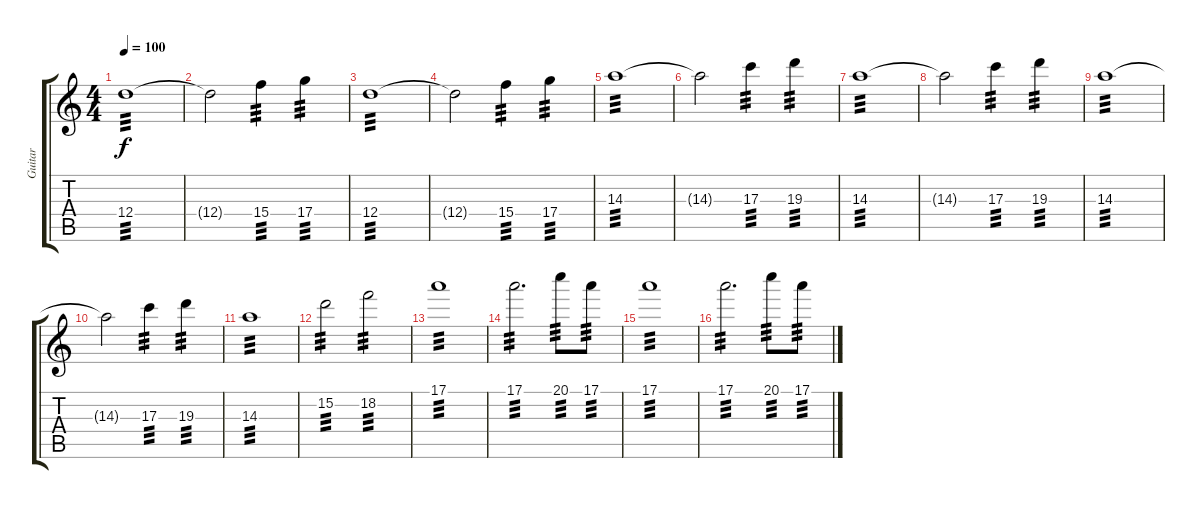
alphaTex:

\track ("Guitar " "Guitar ") {instrument electricguitarclean}
\staff {score tabs}
\tuning (E4 B3 G3 D3 A2 E2) {hide}
\ts (4 4)
\tempo 100
\clef g2
\ks c
12.4.1{tp 3 dy f} |
12.4{t}.2 15.4.4{tp 3} 17.4.4{tp 3} |
12.4.1{tp 3} |
12.4{t}.2 15.4.4{tp 3} 17.4.4{tp 3} |
14.3.1{tp 3} |
14.3{t}.2 17.3.4{tp 3} 19.3.4{tp 3} |
14.3.1{tp 3} |
14.3{t}.2 17.3.4{tp 3} 19.3.4{tp 3} |
14.3.1{tp 3} |
14.3{t}.2 17.3.4{tp 3} 19.3.4{tp 3} |
14.3.1{tp 3} |
15.2.2{tp 3} 18.2.2{tp 3} |
17.1.1{tp 3} |
17.1.2{d tp 3} 20.1.8{tp 3} 17.1.8{tp 3} |
17.1.1{tp 3} |
17.1.2{d tp 3} 20.1.8{tp 3} 17.1.8{tp 3}
